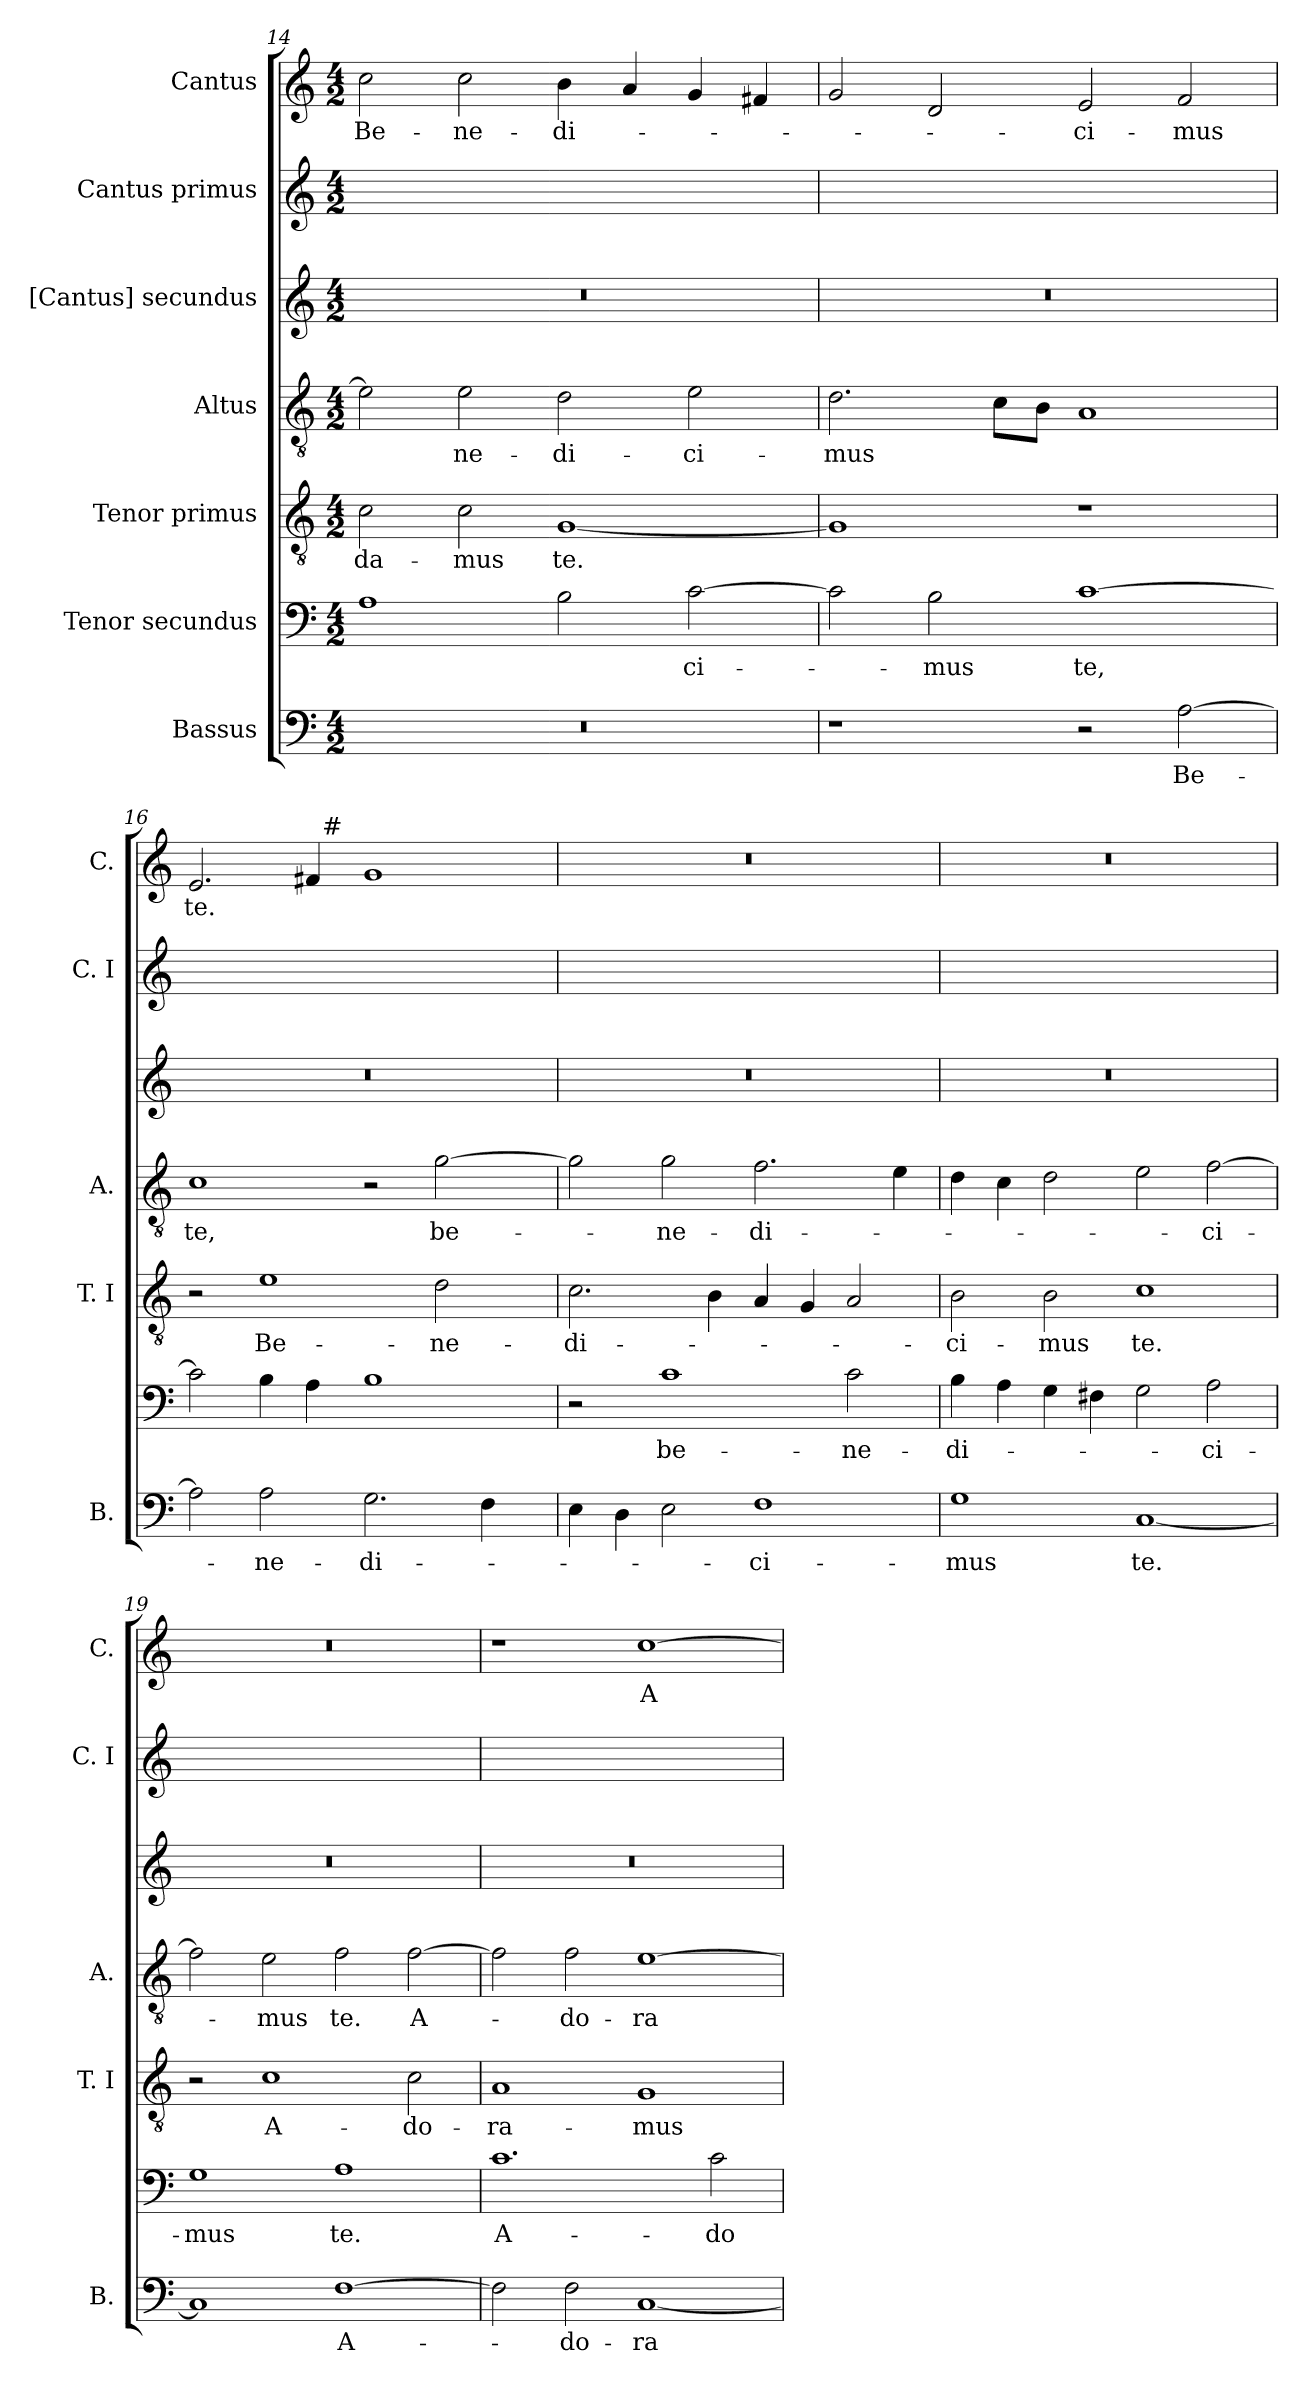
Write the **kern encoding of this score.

**kern	**text	**kern	**text	**kern	**text	**kern	**text	**kern	**kern	**kern	**text
*part7	*part7	*part6	*part6	*part5	*part5	*part4	*part4	*part3	*part2	*part1	*part1
*staff7	*staff7	*staff6	*staff6	*staff5	*staff5	*staff4	*staff4	*staff3	*staff2	*staff1	*staff1
*I"Bassus	*	*I"Tenor secundus	*	*I"Tenor primus	*	*I"Altus	*	*I"[Cantus] secundus	*I"Cantus primus	*I"Cantus	*
*I'B.	*	*	*	*I'T. I	*	*I'A.	*	*	*I'C. I	*I'C.	*
*clefF4	*	*clefF4	*	*clefGv2	*	*clefGv2	*	*clefG2	*clefG2	*clefG2	*
*	*	*	*	*ITrd7c12	*	*ITrd7c12	*	*	*	*	*
*k[]	*	*k[]	*	*k[]	*	*k[]	*	*k[]	*k[]	*k[]	*
*C:	*	*C:	*	*C:	*	*C:	*	*C:	*C:	*C:	*
*M4/2	*	*M4/2	*	*M4/2	*	*M4/2	*	*M4/2	*M4/2	*M4/2	*
=14	=14	=14	=14	=14	=14	=14	=14	=14	=14	=14	=14
!LO:N:vis=1	!	!	!	!	!	!	!	!	!	!	!
!	!	!	!	!	!LO:LY:b:color=#000000	!	!	!LO:N:vis=1	!LO:N:vis=1	!	!
!	!	!	!	!	!	!	!	!	!	!	!LO:LY:b:color=#000000
0r	.	1Ai	.	2Ci\	-da-	2Ei\]	.	0r	0ryy	2cci\	Be-
!	!	!	!	!	!LO:LY:b:color=#000000	!	!	!	!	!	!
!	!	!	!	!	!	!	!LO:LY:b:color=#000000	!	!	!	!
!	!	!	!	!	!	!	!	!	!	!	!LO:LY:b:color=#000000
.	.	.	.	2Ci\	-mus	2Ei\	-ne-	.	.	2cci\	-ne-
!	!	!	!	!	!LO:LY:b:color=#000000	!	!	!	!	!	!
!	!	!	!	!	!	!	!LO:LY:b:color=#000000	!	!	!	!
!	!	!	!	!	!	!	!	!	!	!	!LO:LY:b:color=#000000
.	.	2Bi\	.	[1GGi	te.	2Di\	-di-	.	.	4bi\	-di-
.	.	.	.	.	.	.	.	.	.	4ai/	.
!	!	!	!LO:LY:b:color=#000000	!	!	!	!	!	!	!	!
!	!	!	!	!	!	!	!LO:LY:b:color=#000000	!	!	!	!
.	.	[2ci\	-ci-	.	.	2Ei\	-ci-	.	.	4gi/	.
.	.	.	.	.	.	.	.	.	.	4f#Xi/	.
=15	=15	=15	=15	=15	=15	=15	=15	=15	=15	=15	=15
!	!	!	!	!	!	!	!LO:LY:b:color=#000000	!LO:N:vis=1	!LO:N:vis=1	!	!
1r	.	2ci\]	.	1GGi]	.	2.Di\	-mus	0r	0ryy	2gi/	.
!	!	!	!LO:LY:b:color=#000000	!	!	!	!	!	!	!	!
.	.	2Bi\	-mus	.	.	.	.	.	.	2di/	.
.	.	.	.	.	.	8Ci\L	.	.	.	.	.
.	.	.	.	.	.	8BBi\J	.	.	.	.	.
!	!	!	!LO:LY:b:color=#000000	!	!	!	!	!	!	!	!
!	!	!	!	!	!	!	!	!	!	!	!LO:LY:b:color=#000000
2r	.	[1ci	te,	1r	.	1AAi	.	.	.	2ei/	-ci-
!	!LO:LY:b:color=#000000	!	!	!	!	!	!	!	!	!	!
!	!	!	!	!	!	!	!	!	!	!	!LO:LY:b:color=#000000
[2Ai\	Be-	.	.	.	.	.	.	.	.	2fi/	-mus
=16	=16	=16	=16	=16	=16	=16	=16	=16	=16	=16	=16
!	!	!	!	!	!	!	!LO:LY:b:color=#000000	!LO:N:vis=1	!LO:N:vis=1	!	!
!	!	!	!	!	!	!	!	!	!	!	!LO:LY:b:color=#000000
*	*	*	*	*	*	*	*	*	*	*^	*
2Ai\]	.	2ci\]	.	2r	.	1Ci	te,	0r	0ryy	2.ei/	2ryy	te.
!	!LO:LY:b:color=#000000	!	!	!	!	!	!	!	!	!	!	!
!	!	!	!	!	!LO:LY:b:color=#000000	!	!	!	!	!	!	!
2Ai\	-ne-	4Bi\	.	1Ei	Be-	.	.	.	.	.	4ryy	.
.	.	4Ai\	.	.	.	.	.	.	.	4f#i/	32ryy	.
.	.	.	.	.	.	.	.	.	.	.	256ryy	.
!	!	!	!	!	!	!	!	!	!	!	!LO:TX:a:t=#	!
.	.	.	.	.	.	.	.	.	.	.	1ryy	.
!	!LO:LY:b:color=#000000	!	!	!	!	!	!	!	!	!	!	!
2.Gi\	-di-	1Bi	.	.	.	2r	.	.	.	1gi	.	.
!	!	!	!	!	!LO:LY:b:color=#000000	!	!	!	!	!	!	!
!	!	!	!	!	!	!	!LO:LY:b:color=#000000	!	!	!	!	!
.	.	.	.	2Di\	-ne-	[2Gi\	be-	.	.	.	.	.
4Fi\	.	.	.	.	.	.	.	.	.	.	.	.
.	.	.	.	.	.	.	.	.	.	.	8ryy	.
.	.	.	.	.	.	.	.	.	.	.	16ryy	.
.	.	.	.	.	.	.	.	.	.	.	64..ryy	.
*	*	*	*	*	*	*	*	*	*	*v	*v	*
!!LO:LB:g=z
=17	=17	=17	=17	=17	=17	=17	=17	=17	=17	=17	=17
*	*	*	*	*	*	*	*	*	*	*^	*
!	!	!	!	!	!LO:LY:b:color=#000000	!	!	!LO:N:vis=1	!LO:N:vis=1	!LO:N:vis=1	!	!
*	*	*	*	*	*	*	*	*	*	*v	*v	*
4Ei\	.	2r	.	2.Ci\	-di-	2Gi\]	.	0r	0ryy	0r	.
4Di\	.	.	.	.	.	.	.	.	.	.	.
!	!	!	!LO:LY:b:color=#000000	!	!	!	!	!	!	!	!
!	!	!	!	!	!	!	!LO:LY:b:color=#000000	!	!	!	!
2Ei\	.	1ci	be-	.	.	2Gi\	-ne-	.	.	.	.
.	.	.	.	4BBi\	.	.	.	.	.	.	.
!	!LO:LY:b:color=#000000	!	!	!	!	!	!	!	!	!	!
!	!	!	!	!	!	!	!LO:LY:b:color=#000000	!	!	!	!
1Fi	-ci-	.	.	4AAi/	.	2.Fi\	-di-	.	.	.	.
.	.	.	.	4GGi/	.	.	.	.	.	.	.
!	!	!	!LO:LY:b:color=#000000	!	!	!	!	!	!	!	!
.	.	2ci\	-ne-	2AAi/	.	.	.	.	.	.	.
.	.	.	.	.	.	4Ei\	.	.	.	.	.
=18	=18	=18	=18	=18	=18	=18	=18	=18	=18	=18	=18
!	!LO:LY:b:color=#000000	!	!	!	!	!	!	!	!	!	!
!	!	!	!LO:LY:b:color=#000000	!	!	!	!	!	!	!	!
!	!	!	!	!	!LO:LY:b:color=#000000	!	!	!LO:N:vis=1	!LO:N:vis=1	!LO:N:vis=1	!
1Gi	-mus	4Bi\	-di-	2BBi\	-ci-	4Di\	.	0r	0ryy	0r	.
.	.	4Ai\	.	.	.	4Ci\	.	.	.	.	.
!	!	!	!	!	!LO:LY:b:color=#000000	!	!	!	!	!	!
.	.	4Gi\	.	2BBi\	-mus	2Di\	.	.	.	.	.
.	.	4F#Xi\	.	.	.	.	.	.	.	.	.
!	!LO:LY:b:color=#000000	!	!	!	!	!	!	!	!	!	!
!	!	!	!	!	!LO:LY:b:color=#000000	!	!	!	!	!	!
[1Ci	te.	2Gi\	.	1Ci	te.	2Ei\	.	.	.	.	.
!	!	!	!LO:LY:b:color=#000000	!	!	!	!	!	!	!	!
!	!	!	!	!	!	!	!LO:LY:b:color=#000000	!	!	!	!
.	.	2Ai\	-ci-	.	.	[2Fi\	-ci-	.	.	.	.
=19	=19	=19	=19	=19	=19	=19	=19	=19	=19	=19	=19
!	!	!	!LO:LY:b:color=#000000	!	!	!	!	!LO:N:vis=1	!LO:N:vis=1	!LO:N:vis=1	!
1Ci]	.	1Gi	-mus	2r	.	2Fi\]	.	0r	0ryy	0r	.
!	!	!	!	!	!LO:LY:b:color=#000000	!	!	!	!	!	!
!	!	!	!	!	!	!	!LO:LY:b:color=#000000	!	!	!	!
.	.	.	.	1Ci	A-	2Ei\	-mus	.	.	.	.
!	!LO:LY:b:color=#000000	!	!	!	!	!	!	!	!	!	!
!	!	!	!LO:LY:b:color=#000000	!	!	!	!	!	!	!	!
!	!	!	!	!	!	!	!LO:LY:b:color=#000000	!	!	!	!
[1Fi	A-	1Ai	te.	.	.	2Fi\	te.	.	.	.	.
!	!	!	!	!	!LO:LY:b:color=#000000	!	!	!	!	!	!
!	!	!	!	!	!	!	!LO:LY:b:color=#000000	!	!	!	!
.	.	.	.	2Ci\	-do-	[2Fi\	A-	.	.	.	.
=20	=20	=20	=20	=20	=20	=20	=20	=20	=20	=20	=20
!	!	!	!LO:LY:b:color=#000000	!	!	!	!	!	!	!	!
!	!	!	!	!	!LO:LY:b:color=#000000	!	!	!LO:N:vis=1	!LO:N:vis=1	!	!
2Fi\]	.	1.ci	A-	1AAi	-ra-	2Fi\]	.	0r	0ryy	1r	.
!	!LO:LY:b:color=#000000	!	!	!	!	!	!	!	!	!	!
!	!	!	!	!	!	!	!LO:LY:b:color=#000000	!	!	!	!
2Fi\	-do-	.	.	.	.	2Fi\	-do-	.	.	.	.
!	!LO:LY:b:color=#000000	!	!	!	!	!	!	!	!	!	!
!	!	!	!	!	!LO:LY:b:color=#000000	!	!	!	!	!	!
!	!	!	!	!	!	!	!LO:LY:b:color=#000000	!	!	!	!
!	!	!	!	!	!	!	!	!	!	!	!LO:LY:b:color=#000000
[1Ci	-ra-	.	.	1GGi	-mus	[1Ei	-ra-	.	.	[1cci	A-
!	!	!	!LO:LY:b:color=#000000	!	!	!	!	!	!	!	!
.	.	2ci\	-do-	.	.	.	.	.	.	.	.
=	=	=	=	=	=	=	=	=	=	=	=
*-	*-	*-	*-	*-	*-	*-	*-	*-	*-	*-	*-
